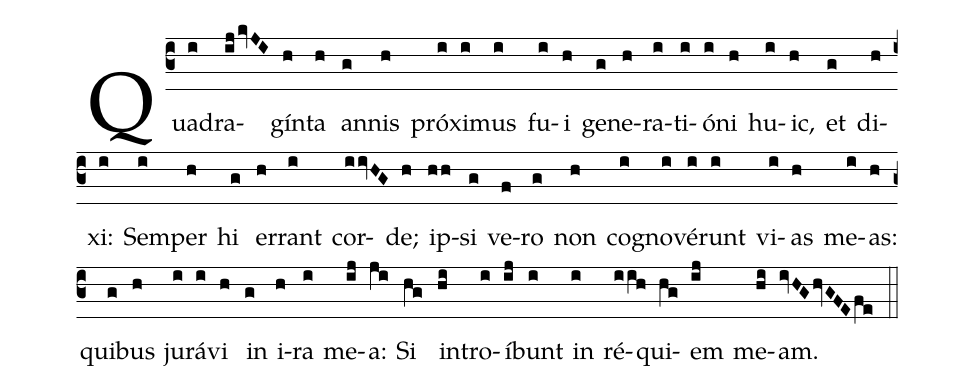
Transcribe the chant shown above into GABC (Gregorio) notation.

%%
(c3)
Quad(i)ra(ij/kvJI)gín(h)ta(h) an(g)nis(h) pró(i)xi(i)mus(i) fu(i)i(h)
ge(g)ne(h)ra(i)ti(i)ó(i)ni(h) hu(i)ic,(h)
et(g) di(h)xi:(i)
Sem(i)per(h) hi(g) er(h)rant(i) cor(iivHG)de;(h)
ip(hh)si(g) ve(f)ro(g) non(h) co(i)gno(i)vé(i)runt(i) vi(i)as(h) me(i)as:(h)
qui(g)bus(h) ju(i)rá(i)vi(h) in(g) i(h)ra(i) me(ij)a:(ji)
Si(hg) in(hi)tro(i)í(ij)bunt(i) in(i) ré(i/ih)qui(hg)em(ij) me(hi)am.(ivHG/hvGFE/fe) (::)
